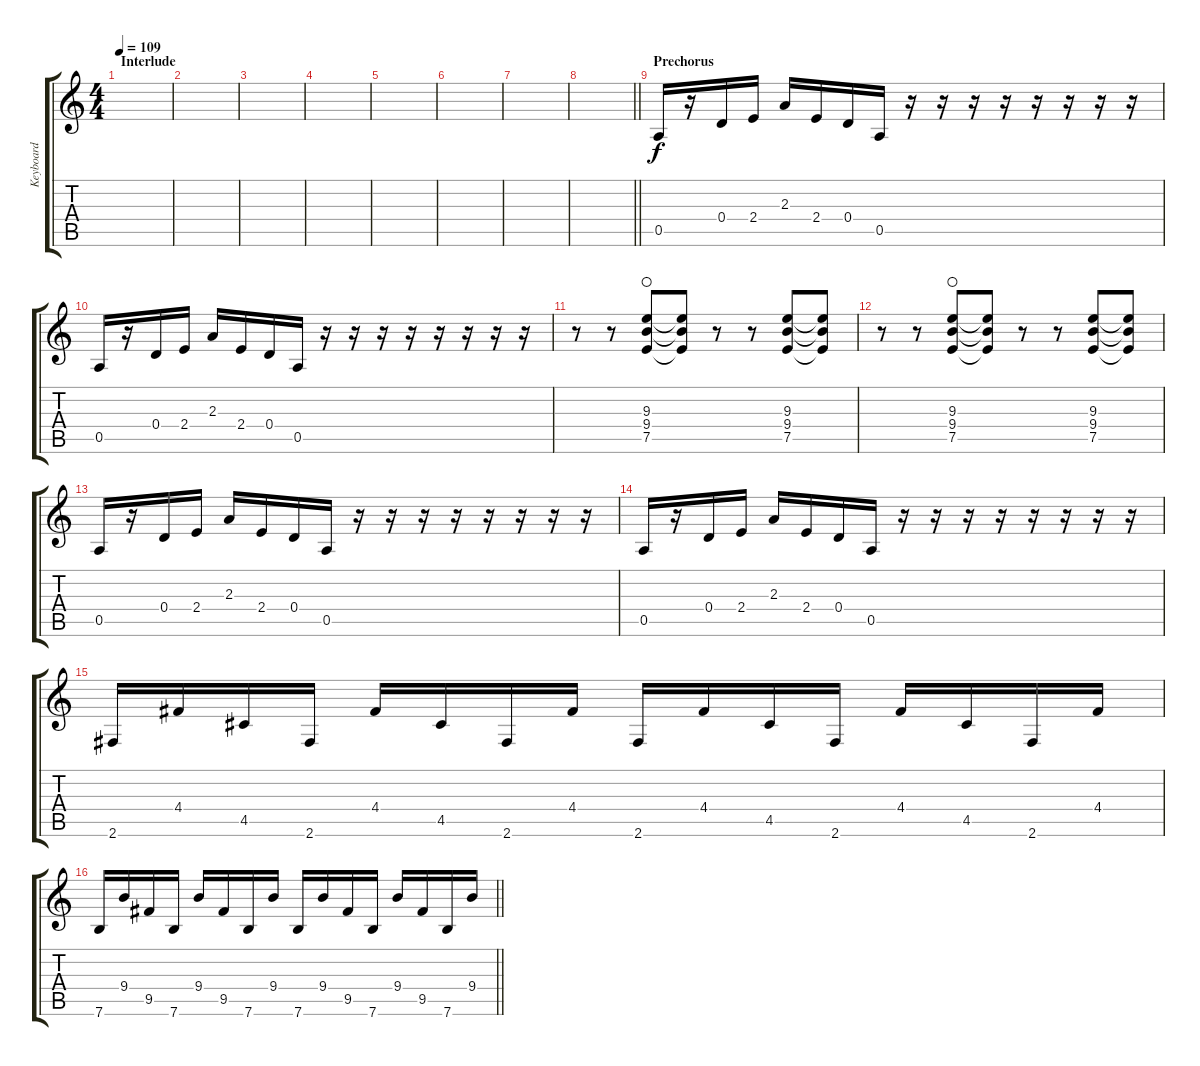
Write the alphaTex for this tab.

\track ("Keyboard" "Keyboard") {instrument synthbass1}
\staff {score tabs}
\tuning (E4 B3 G3 D3 A2 E2) {hide}
\ts (4 4)
\section ("" "Interlude")
\tempo 109
\clef g2
\ks c
|
|
|
|
|
|
|
\barLineRight lightlight
|
\section ("" "Prechorus")
0.5.16 r.16 0.4.16 2.4.16 2.3.16 2.4.16 0.4.16 0.5.16 r.16 r.16 r.16 r.16 r.16 r.16 r.16 r.16 |
0.5.16 r.16 0.4.16 2.4.16 2.3.16 2.4.16 0.4.16 0.5.16 r.16 r.16 r.16 r.16 r.16 r.16 r.16 r.16 |
r.8 r.8 (9.3 9.4 7.5).8{waho} (9.3{t} 9.4{t} 7.5{t}).8 r.8 r.8 (9.3 9.4 7.5).8 (9.3{t} 9.4{t} 7.5{t}).8 |
r.8 r.8 (9.3 9.4 7.5).8{waho} (9.3{t} 9.4{t} 7.5{t}).8 r.8 r.8 (9.3 9.4 7.5).8 (9.3{t} 9.4{t} 7.5{t}).8 |
0.5.16 r.16 0.4.16 2.4.16 2.3.16 2.4.16 0.4.16 0.5.16 r.16 r.16 r.16 r.16 r.16 r.16 r.16 r.16 |
0.5.16 r.16 0.4.16 2.4.16 2.3.16 2.4.16 0.4.16 0.5.16 r.16 r.16 r.16 r.16 r.16 r.16 r.16 r.16 |
2.6.16 4.4.16 4.5.16 2.6.16 4.4.16 4.5.16 2.6.16 4.4.16 2.6.16 4.4.16 4.5.16 2.6.16 4.4.16 4.5.16 2.6.16 4.4.16 |
\barLineRight lightlight
7.6.16 9.4.16 9.5.16 7.6.16 9.4.16 9.5.16 7.6.16 9.4.16 7.6.16 9.4.16 9.5.16 7.6.16 9.4.16 9.5.16 7.6.16 9.4.16
